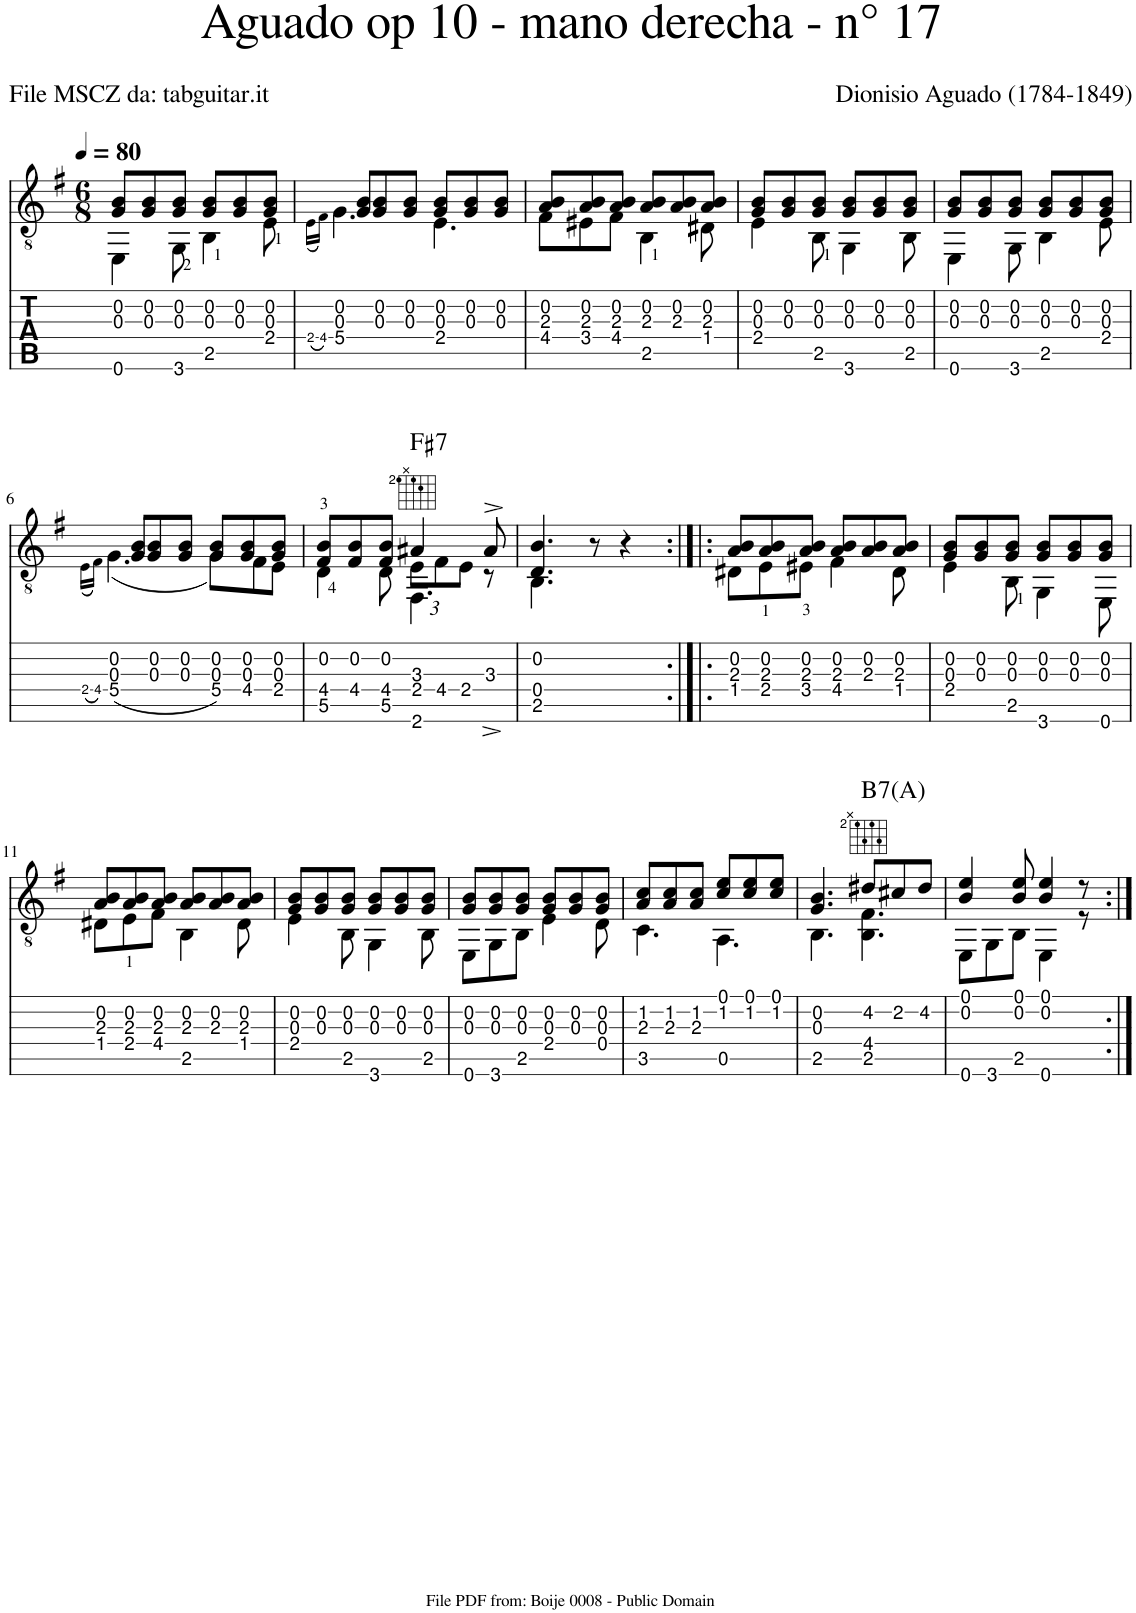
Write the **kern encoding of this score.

**kern	**kern	**harte
*part1	*part1	*part1
*staff2	*staff1	*
*I"Guitar	*	*
*I'Guit.	*	*
*stria6	*	*
*	*clefGv2	*
*k[f#]	*k[f#]	*
*M6/8	*M6/8	*
*MM80	*MM80	*
=1	=1	=1
*^	*^	*
8G\ 8B\L	4EE	8G/ 8B/L	4EE\	.
8G\ 8B\	.	8G/ 8B/	.	.
8G\ 8B\J	8GG	8G/ 8B/J	8GG\	.
8G\ 8B\L	4BB	8G/ 8B/L	4BB\	.
8G\ 8B\	.	8G/ 8B/	.	.
8G\ 8B\J	8E	8G/ 8B/J	8E\	.
=2	=2	=2	=2	=2
.	qE	.	(16qE\LL	.
.	qF#	.	16qF#\JJ)	.
8G\ 8B\L	4.G	8G/ 8B/L	4.G\	.
8G\ 8B\	.	8G/ 8B/	.	.
8G\ 8B\J	.	8G/ 8B/J	.	.
8G\ 8B\L	4.E	8G/ 8B/L	4.E\	.
8G\ 8B\	.	8G/ 8B/	.	.
8G\ 8B\J	.	8G/ 8B/J	.	.
=3	=3	=3	=3	=3
8A\ 8B\L	8F#L	8A/ 8B/L	8F#\L	.
8A\ 8B\	8E#	8A/ 8B/	8E#X\	.
8A\ 8B\J	8F#J	8A/ 8B/J	8F#\J	.
8A\ 8B\L	4BB	8A/ 8B/L	4BB\	.
8A\ 8B\	.	8A/ 8B/	.	.
8A\ 8B\J	8D#	8A/ 8B/J	8D#X\	.
=4	=4	=4	=4	=4
8G\ 8B\L	4E	8G/ 8B/L	4E\	.
8G\ 8B\	.	8G/ 8B/	.	.
8G\ 8B\J	8BB	8G/ 8B/J	8BB\	.
8G\ 8B\L	4GG	8G/ 8B/L	4GG\	.
8G\ 8B\	.	8G/ 8B/	.	.
8G\ 8B\J	8BB	8G/ 8B/J	8BB\	.
=5	=5	=5	=5	=5
8G\ 8B\L	4EE	8G/ 8B/L	4EE\	.
8G\ 8B\	.	8G/ 8B/	.	.
8G\ 8B\J	8GG	8G/ 8B/J	8GG\	.
8G\ 8B\L	4BB	8G/ 8B/L	4BB\	.
8G\ 8B\	.	8G/ 8B/	.	.
8G\ 8B\J	8E	8G/ 8B/J	8E\	.
!!LO:LB:g=z	!!
=6	=6	=6	=6	=6
.	qE	.	(16qE\LL	.
.	qF#	.	16qF#\JJ)	.
8G\ 8B\L	4.G	8G/ 8B/L	(4.G\	.
8G\ 8B\	.	8G/ 8B/	.	.
8G\ 8B\J	.	8G/ 8B/J	.	.
8G\ 8B\L	8GL	8G/ 8B/L	8G\L)	.
8G\ 8B\	8F#	8G/ 8B/	8F#\	.
8G\ 8B\J	8EJ	8G/ 8B/J	8E\J	.
=7	=7	=7	=7	=7
*	*^	*	*^	*
8F#\ 8B\L	4D	4.ryy	8F#/ 8B/L	4D\	4.ryy	.
8F#\ 8B\	.	.	8F#/ 8B/	.	.	.
8F#\ 8B\J	8D	.	8F#/ 8B/J	8D\	.	.
*	*Xbrackettup	*	*	*Xbrackettup	*	*
!	!	!	!	!	!	!LO:H:kt=7
4A#	12EL	4.FF#	4A#X/	12E\L	4.FF#\	F#:7
.	12F#	.	.	12F#\	.	.
.	12EJ	.	.	12E\J	.	.
8A#^	8r	.	8A#^/	8r	.	.
*	*v	*v	*	*	*	*
*	*	*	*v	*v	*
=8	=8	=8	=8	=8
4.D 4.B	4.BB	4.D/ 4.B/	4.BB\	.
8r	4.ryy	8r	4.ryy	.
4r	.	4r	.	.
=9:|!|:	=9:|!|:	=9:|!|:	=9:|!|:	=9:|!|:
8A\ 8B\L	8D#L	8A/ 8B/L	8D#X\L	.
8A\ 8B\	8E	8A/ 8B/	8E\	.
8A\ 8B\J	8E#J	8A/ 8B/J	8E#X\J	.
8A\ 8B\L	4F#	8A/ 8B/L	4F#\	.
8A\ 8B\	.	8A/ 8B/	.	.
8A\ 8B\J	8D#	8A/ 8B/J	8D#\	.
=10	=10	=10	=10	=10
8G\ 8B\L	4E	8G/ 8B/L	4E\	.
8G\ 8B\	.	8G/ 8B/	.	.
8G\ 8B\J	8BB	8G/ 8B/J	8BB\	.
8G\ 8B\L	4GG	8G/ 8B/L	4GG\	.
8G\ 8B\	.	8G/ 8B/	.	.
8G\ 8B\J	8EE	8G/ 8B/J	8EE\	.
!!LO:LB:g=z	!!
=11	=11	=11	=11	=11
8A\ 8B\L	8D#L	8A/ 8B/L	8D#X\L	.
8A\ 8B\	8E	8A/ 8B/	8E\	.
8A\ 8B\J	8F#J	8A/ 8B/J	8F#\J	.
8A\ 8B\L	4BB	8A/ 8B/L	4BB\	.
8A\ 8B\	.	8A/ 8B/	.	.
8A\ 8B\J	8D#	8A/ 8B/J	8D#\	.
=12	=12	=12	=12	=12
8G\ 8B\L	4E	8G/ 8B/L	4E\	.
8G\ 8B\	.	8G/ 8B/	.	.
8G\ 8B\J	8BB	8G/ 8B/J	8BB\	.
8G\ 8B\L	4GG	8G/ 8B/L	4GG\	.
8G\ 8B\	.	8G/ 8B/	.	.
8G\ 8B\J	8BB	8G/ 8B/J	8BB\	.
=13	=13	=13	=13	=13
8G\ 8B\L	8EEL	8G/ 8B/L	8EE\L	.
8G\ 8B\	8GG	8G/ 8B/	8GG\	.
8G\ 8B\J	8BBJ	8G/ 8B/J	8BB\J	.
8G\ 8B\L	4E	8G/ 8B/L	4E\	.
8G\ 8B\	.	8G/ 8B/	.	.
8G\ 8B\J	8D	8G/ 8B/J	8D\	.
=14	=14	=14	=14	=14
8A\ 8c\L	4.C	8A/ 8c/L	4.C\	.
8A\ 8c\	.	8A/ 8c/	.	.
8A\ 8c\J	.	8A/ 8c/J	.	.
8c\ 8e\L	4.AA	8c/ 8e/L	4.AA\	.
8c\ 8e\	.	8c/ 8e/	.	.
8c\ 8e\J	.	8c/ 8e/J	.	.
=15	=15	=15	=15	=15
4.G 4.B	4.BB	4.G/ 4.B/	4.BB\	.
!	!	!	!	!LO:H:kt=7
8d#L	4.BB 4.F#	8d#X/L	4.BB\ 4.F#\	B:7
8c#	.	8c#X/	.	.
8d#J	.	8d#/J	.	.
=16	=16	=16	=16	=16
4B 4e	8EEL	4B/ 4e/	8EE\L	.
.	8GG	.	8GG\	.
8B 8e	8BBJ	8B/ 8e/	8BB\J	.
4B 4e	4EE	4B/ 4e/	4EE\	.
8r	8r	8r	8r	.
*v	*v	*	*	*
*	*v	*v	*
=:|!	=:|!	=:|!
*-	*-	*-
